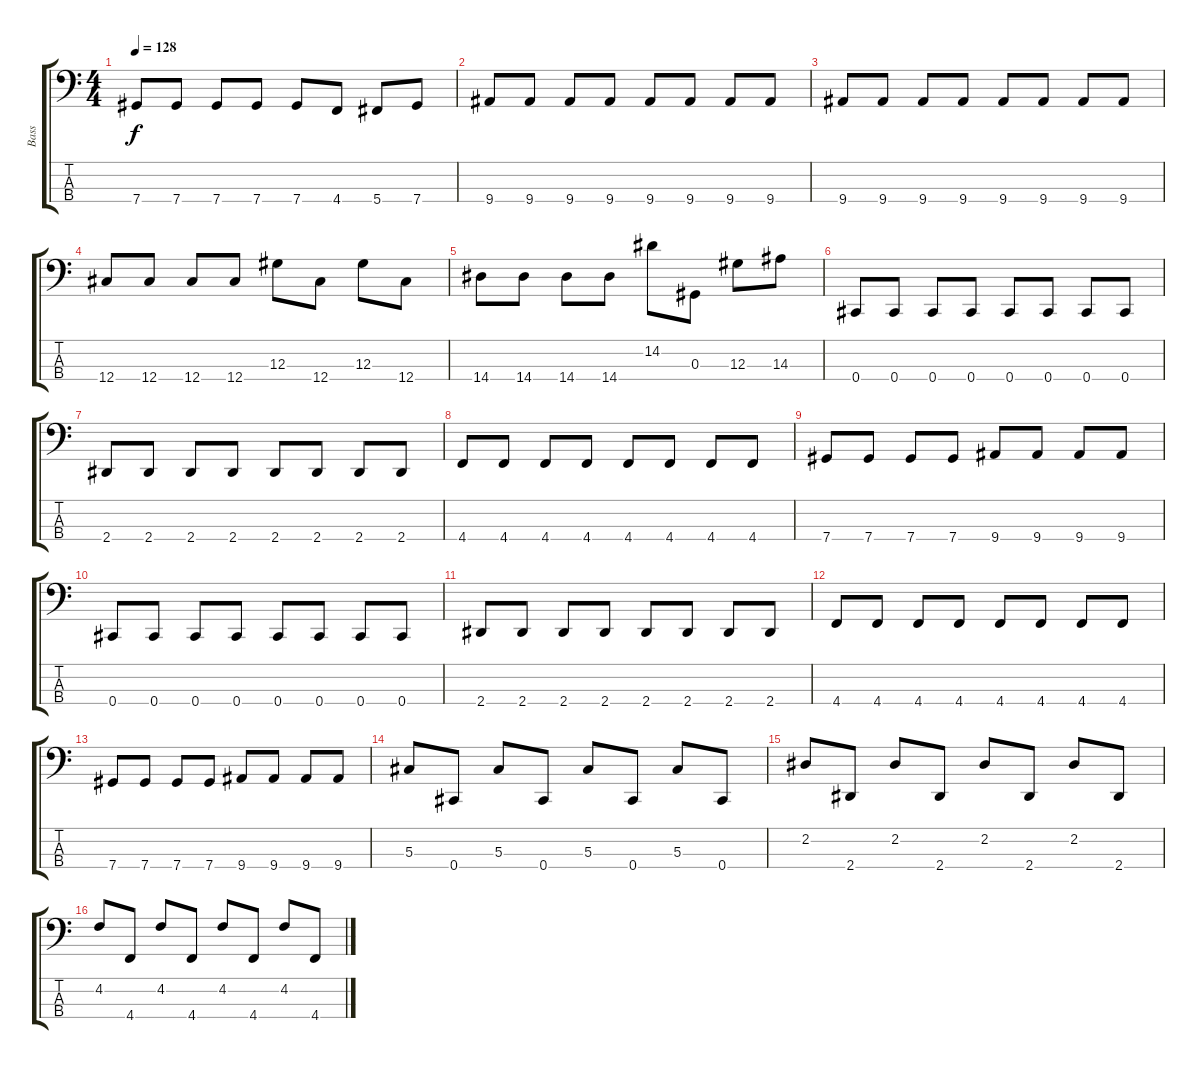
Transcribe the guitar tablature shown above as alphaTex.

\track ("Bass" "Bass") {instrument electricbasspick}
\staff {score tabs}
\tuning (Gb2 Db2 Ab1 Db1) {hide}
\ts (4 4)
\tempo 128
\clef f4
\ks c
7.4.8{dy f} 7.4.8 7.4.8 7.4.8 7.4.8 4.4.8 5.4.8 7.4.8 |
9.4.8 9.4.8 9.4.8 9.4.8 9.4.8 9.4.8 9.4.8 9.4.8 |
9.4.8 9.4.8 9.4.8 9.4.8 9.4.8 9.4.8 9.4.8 9.4.8 |
12.4.8 12.4.8 12.4.8 12.4.8 12.3.8 12.4.8 12.3.8 12.4.8 |
14.4.8 14.4.8 14.4.8 14.4.8 14.2.8 0.3.8 12.3.8 14.3.8 |
0.4.8 0.4.8 0.4.8 0.4.8 0.4.8 0.4.8 0.4.8 0.4.8 |
2.4.8 2.4.8 2.4.8 2.4.8 2.4.8 2.4.8 2.4.8 2.4.8 |
4.4.8 4.4.8 4.4.8 4.4.8 4.4.8 4.4.8 4.4.8 4.4.8 |
7.4.8 7.4.8 7.4.8 7.4.8 9.4.8 9.4.8 9.4.8 9.4.8 |
0.4.8 0.4.8 0.4.8 0.4.8 0.4.8 0.4.8 0.4.8 0.4.8 |
2.4.8 2.4.8 2.4.8 2.4.8 2.4.8 2.4.8 2.4.8 2.4.8 |
4.4.8 4.4.8 4.4.8 4.4.8 4.4.8 4.4.8 4.4.8 4.4.8 |
7.4.8 7.4.8 7.4.8 7.4.8 9.4.8 9.4.8 9.4.8 9.4.8 |
5.3.8 0.4.8 5.3.8 0.4.8 5.3.8 0.4.8 5.3.8 0.4.8 |
2.2.8 2.4.8 2.2.8 2.4.8 2.2.8 2.4.8 2.2.8 2.4.8 |
4.2.8 4.4.8 4.2.8 4.4.8 4.2.8 4.4.8 4.2.8 4.4.8
